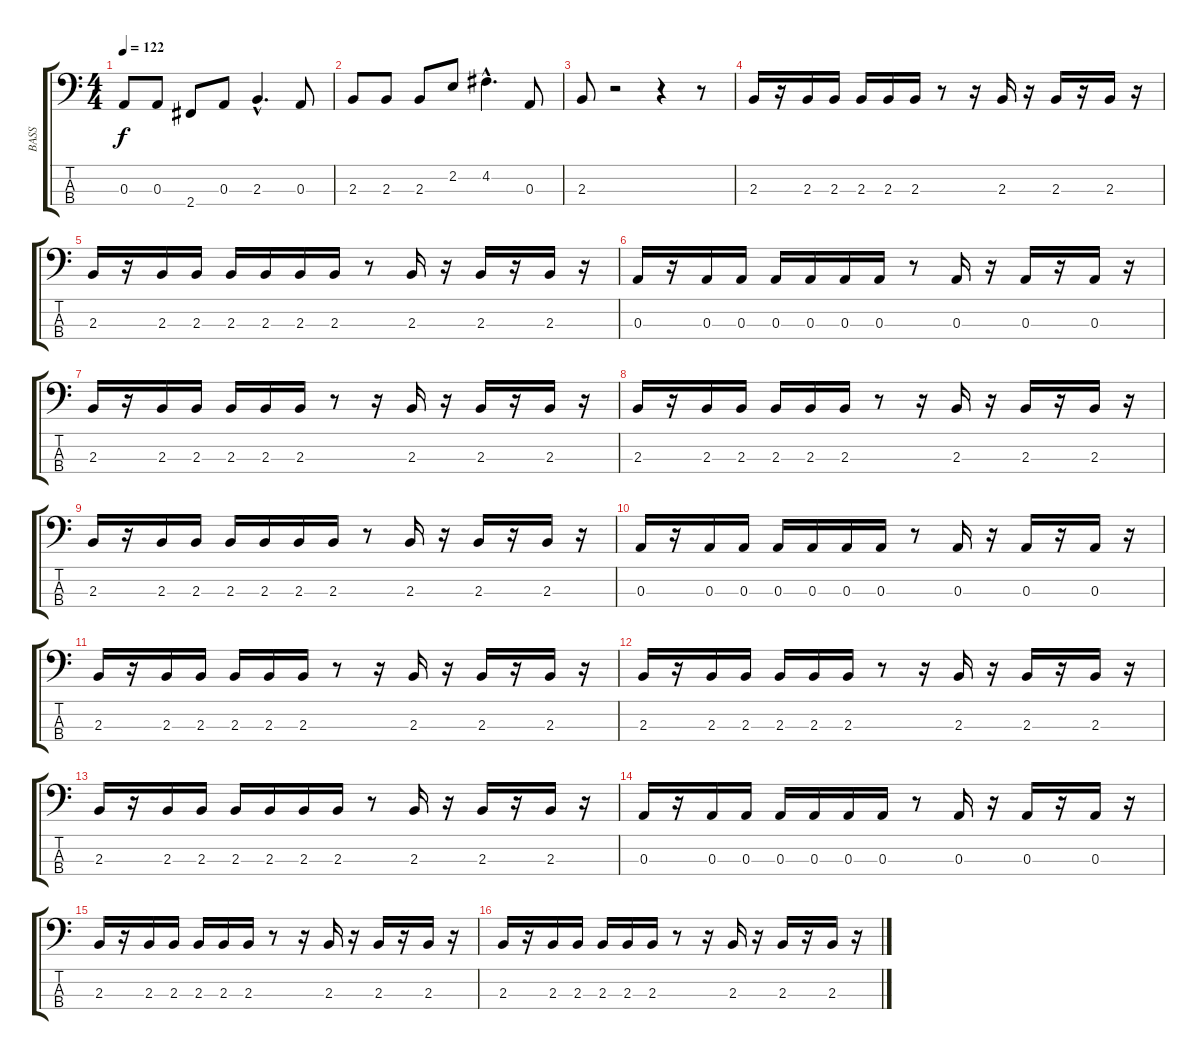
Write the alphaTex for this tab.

\track ("BASS" "BASS") {instrument electricbassfinger}
\staff {score tabs}
\tuning (G2 D2 A1 E1) {hide}
\ts (4 4)
\tempo 122
\clef f4
\ks c
0.3.8{dy f} 0.3.8 2.4.8 0.3.8 2.3{hac}.4{d} 0.3.8 |
2.3.8 2.3.8 2.3.8 2.2.8 4.2{hac}.4{d} 0.3.8 |
2.3.8 r.2 r.4 r.8 |
2.3.16 r.16 2.3.16 2.3.16 2.3.16 2.3.16 2.3.16 r.8 r.16 2.3.16 r.16 2.3.16 r.16 2.3.16 r.16 |
2.3.16 r.16 2.3.16 2.3.16 2.3.16 2.3.16 2.3.16 2.3.16 r.8 2.3.16 r.16 2.3.16 r.16 2.3.16 r.16 |
0.3.16 r.16 0.3.16 0.3.16 0.3.16 0.3.16 0.3.16 0.3.16 r.8 0.3.16 r.16 0.3.16 r.16 0.3.16 r.16 |
2.3.16 r.16 2.3.16 2.3.16 2.3.16 2.3.16 2.3.16 r.8 r.16 2.3.16 r.16 2.3.16 r.16 2.3.16 r.16 |
2.3.16 r.16 2.3.16 2.3.16 2.3.16 2.3.16 2.3.16 r.8 r.16 2.3.16 r.16 2.3.16 r.16 2.3.16 r.16 |
2.3.16 r.16 2.3.16 2.3.16 2.3.16 2.3.16 2.3.16 2.3.16 r.8 2.3.16 r.16 2.3.16 r.16 2.3.16 r.16 |
0.3.16 r.16 0.3.16 0.3.16 0.3.16 0.3.16 0.3.16 0.3.16 r.8 0.3.16 r.16 0.3.16 r.16 0.3.16 r.16 |
2.3.16 r.16 2.3.16 2.3.16 2.3.16 2.3.16 2.3.16 r.8 r.16 2.3.16 r.16 2.3.16 r.16 2.3.16 r.16 |
2.3.16 r.16 2.3.16 2.3.16 2.3.16 2.3.16 2.3.16 r.8 r.16 2.3.16 r.16 2.3.16 r.16 2.3.16 r.16 |
2.3.16 r.16 2.3.16 2.3.16 2.3.16 2.3.16 2.3.16 2.3.16 r.8 2.3.16 r.16 2.3.16 r.16 2.3.16 r.16 |
0.3.16 r.16 0.3.16 0.3.16 0.3.16 0.3.16 0.3.16 0.3.16 r.8 0.3.16 r.16 0.3.16 r.16 0.3.16 r.16 |
2.3.16 r.16 2.3.16 2.3.16 2.3.16 2.3.16 2.3.16 r.8 r.16 2.3.16 r.16 2.3.16 r.16 2.3.16 r.16 |
2.3.16 r.16 2.3.16 2.3.16 2.3.16 2.3.16 2.3.16 r.8 r.16 2.3.16 r.16 2.3.16 r.16 2.3.16 r.16
